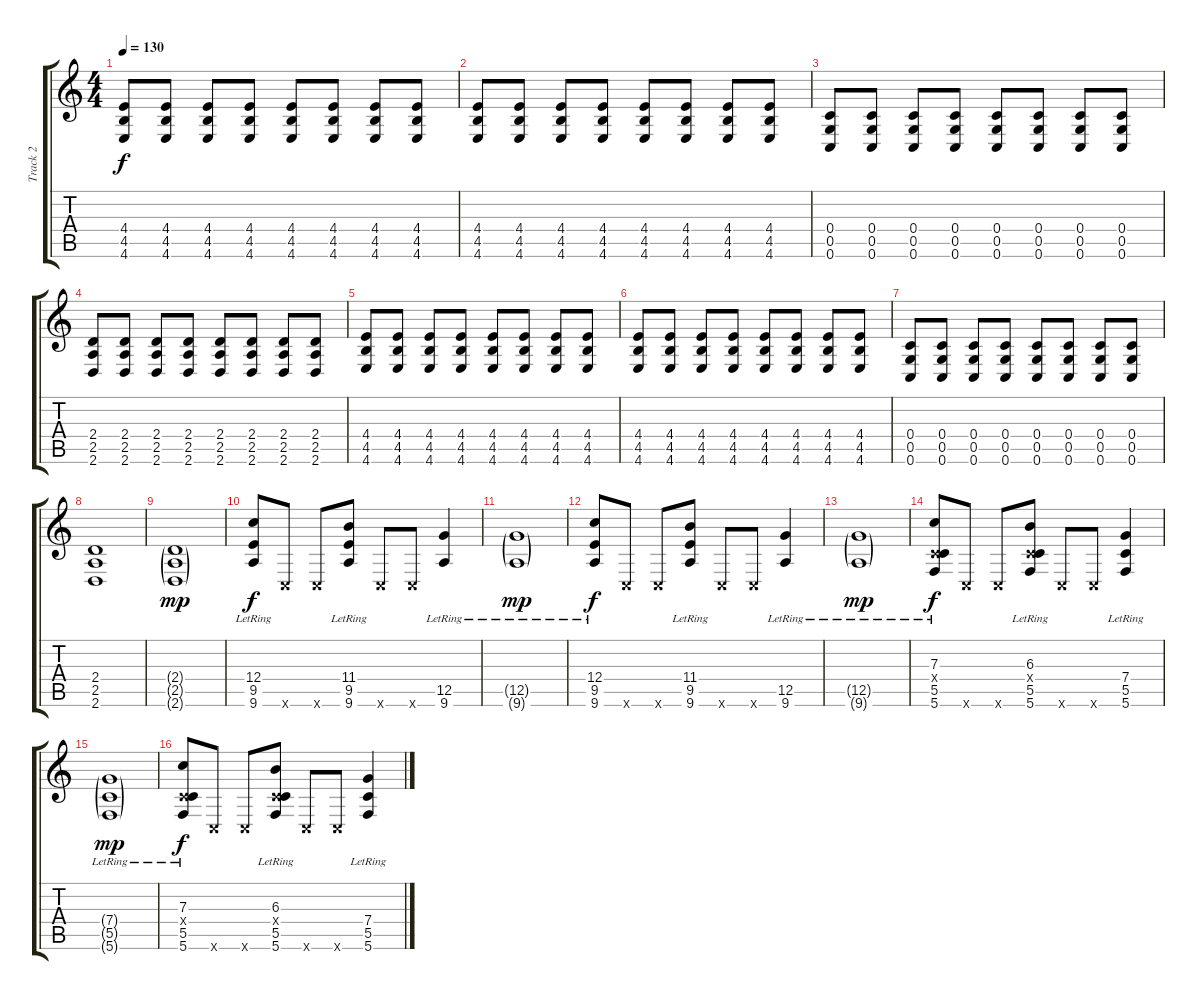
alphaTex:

\track ("Track 2" "Track 2") {instrument acousticguitarsteel}
\staff {score tabs}
\tuning (D4 A3 F3 C3 G2 C2) {hide}
\ts (4 4)
\tempo 130
\clef g2
\ks c
(4.4 4.5 4.6).8{dy f} (4.4 4.5 4.6).8 (4.4 4.5 4.6).8 (4.4 4.5 4.6).8 (4.4 4.5 4.6).8 (4.4 4.5 4.6).8 (4.4 4.5 4.6).8 (4.4 4.5 4.6).8 |
(4.4 4.5 4.6).8 (4.4 4.5 4.6).8 (4.4 4.5 4.6).8 (4.4 4.5 4.6).8 (4.4 4.5 4.6).8 (4.4 4.5 4.6).8 (4.4 4.5 4.6).8 (4.4 4.5 4.6).8 |
(0.4 0.5 0.6).8 (0.4 0.5 0.6).8 (0.4 0.5 0.6).8 (0.4 0.5 0.6).8 (0.4 0.5 0.6).8 (0.4 0.5 0.6).8 (0.4 0.5 0.6).8 (0.4 0.5 0.6).8 |
(2.4 2.5 2.6).8 (2.4 2.5 2.6).8 (2.4 2.5 2.6).8 (2.4 2.5 2.6).8 (2.4 2.5 2.6).8 (2.4 2.5 2.6).8 (2.4 2.5 2.6).8 (2.4 2.5 2.6).8 |
(4.4 4.5 4.6).8 (4.4 4.5 4.6).8 (4.4 4.5 4.6).8 (4.4 4.5 4.6).8 (4.4 4.5 4.6).8 (4.4 4.5 4.6).8 (4.4 4.5 4.6).8 (4.4 4.5 4.6).8 |
(4.4 4.5 4.6).8 (4.4 4.5 4.6).8 (4.4 4.5 4.6).8 (4.4 4.5 4.6).8 (4.4 4.5 4.6).8 (4.4 4.5 4.6).8 (4.4 4.5 4.6).8 (4.4 4.5 4.6).8 |
(0.4 0.5 0.6).8 (0.4 0.5 0.6).8 (0.4 0.5 0.6).8 (0.4 0.5 0.6).8 (0.4 0.5 0.6).8 (0.4 0.5 0.6).8 (0.4 0.5 0.6).8 (0.4 0.5 0.6).8 |
(2.4 2.5 2.6).1 |
(2.4{g} 2.5{g} 2.6{g}).1{dy mp} |
(12.4{lr} 9.5{lr} 9.6{lr}).8{dy f} 0.6{x}.8 0.6{x}.8 (11.4{lr} 9.5{lr} 9.6{lr}).8 0.6{x}.8 0.6{x}.8 (12.5{lr} 9.6{lr}).4 |
(12.5{g lr} 9.6{g lr}).1{dy mp} |
(12.4{lr} 9.5{lr} 9.6{lr}).8{dy f} 0.6{x}.8 0.6{x}.8 (11.4{lr} 9.5{lr} 9.6{lr}).8 0.6{x}.8 0.6{x}.8 (12.5{lr} 9.6{lr}).4 |
(12.5{g lr} 9.6{g lr}).1{dy mp} |
(7.3{lr} 0.4{x} 5.5{lr} 5.6{lr}).8{dy f} 0.6{x}.8 0.6{x}.8 (6.3{lr} 0.4{x} 5.5{lr} 5.6{lr}).8 0.6{x}.8 0.6{x}.8 (7.4{lr} 5.5{lr} 5.6{lr}).4 |
(7.4{g lr} 5.5{g lr} 5.6{g lr}).1{dy mp} |
(7.3{lr} 0.4{x} 5.5{lr} 5.6{lr}).8{dy f} 0.6{x}.8 0.6{x}.8 (6.3{lr} 0.4{x} 5.5{lr} 5.6{lr}).8 0.6{x}.8 0.6{x}.8 (7.4{lr} 5.5{lr} 5.6{lr}).4
